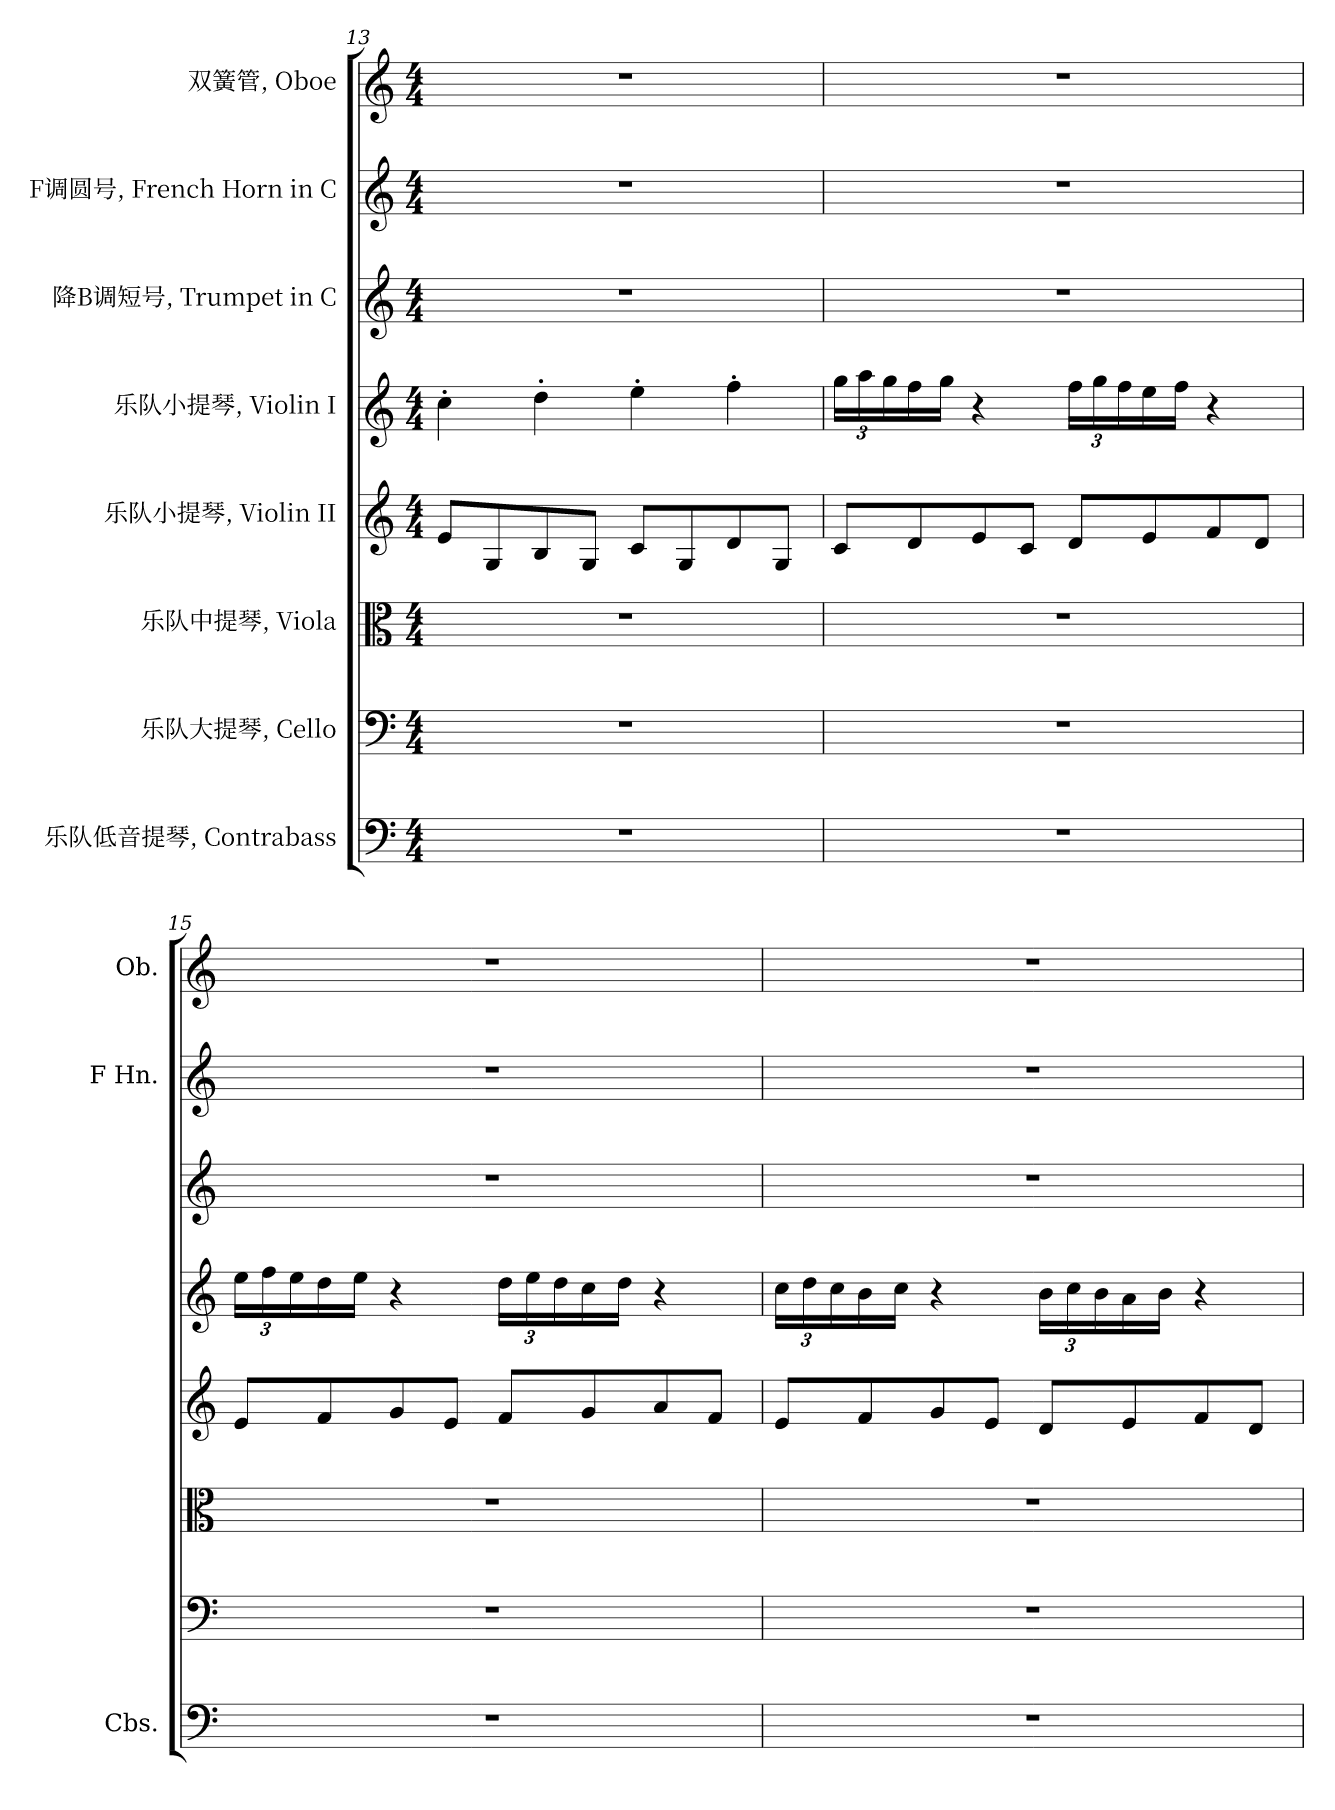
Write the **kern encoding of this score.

**kern	**kern	**kern	**kern	**kern	**kern	**kern	**kern
*part8	*part7	*part6	*part5	*part4	*part3	*part2	*part1
*staff8	*staff7	*staff6	*staff5	*staff4	*staff3	*staff2	*staff1
*I"乐队低音提琴, Contrabass	*I"乐队大提琴, Cello	*I"乐队中提琴, Viola	*I"乐队小提琴, Violin II	*I"乐队小提琴, Violin I	*I"降B调短号, Trumpet in C	*I"F调圆号, French Horn in C	*I"双簧管, Oboe
*I'Cbs.	*	*	*	*	*	*I'F Hn.	*I'Ob.
*clefF4	*clefF4	*clefC3	*clefG2	*clefG2	*clefG2	*clefG2	*clefG2
*ITrd7c12	*	*	*	*	*ITrd1c2	*ITrd4c7	*
*k[]	*k[]	*k[]	*k[]	*k[]	*k[b-e-]	*k[b-]	*k[]
*M4/4	*M4/4	*M4/4	*M4/4	*M4/4	*M4/4	*M4/4	*M4/4
=13	=13	=13	=13	=13	=13	=13	=13
1r	1r	1r	8e/L	4cc'\	1r	1r	1r
.	.	.	8G/	.	.	.	.
.	.	.	8B/	4dd'\	.	.	.
.	.	.	8G/J	.	.	.	.
.	.	.	8c/L	4ee'\	.	.	.
.	.	.	8G/	.	.	.	.
.	.	.	8d/	4ff'\	.	.	.
.	.	.	8G/J	.	.	.	.
=14	=14	=14	=14	=14	=14	=14	=14
*	*	*	*	*Xbrackettup	*	*	*
1r	1r	1r	8c/L	24gg\LL	1r	1r	1r
.	.	.	.	24aa\	.	.	.
.	.	.	.	24gg\	.	.	.
.	.	.	8d/	16ff\	.	.	.
.	.	.	.	16gg\JJ	.	.	.
.	.	.	8e/	4r	.	.	.
.	.	.	8c/J	.	.	.	.
.	.	.	8d/L	24ff\LL	.	.	.
.	.	.	.	24gg\	.	.	.
.	.	.	.	24ff\	.	.	.
.	.	.	8e/	16ee\	.	.	.
.	.	.	.	16ff\JJ	.	.	.
.	.	.	8f/	4r	.	.	.
.	.	.	8d/J	.	.	.	.
!!LO:PB:g=z
=15	=15	=15	=15	=15	=15	=15	=15
1r	1r	1r	8e/L	24ee\LL	1r	1r	1r
.	.	.	.	24ff\	.	.	.
.	.	.	.	24ee\	.	.	.
.	.	.	8f/	16dd\	.	.	.
.	.	.	.	16ee\JJ	.	.	.
.	.	.	8g/	4r	.	.	.
.	.	.	8e/J	.	.	.	.
.	.	.	8f/L	24dd\LL	.	.	.
.	.	.	.	24ee\	.	.	.
.	.	.	.	24dd\	.	.	.
.	.	.	8g/	16cc\	.	.	.
.	.	.	.	16dd\JJ	.	.	.
.	.	.	8a/	4r	.	.	.
.	.	.	8f/J	.	.	.	.
=16	=16	=16	=16	=16	=16	=16	=16
1r	1r	1r	8e/L	24cc\LL	1r	1r	1r
.	.	.	.	24dd\	.	.	.
.	.	.	.	24cc\	.	.	.
.	.	.	8f/	16b\	.	.	.
.	.	.	.	16cc\JJ	.	.	.
.	.	.	8g/	4r	.	.	.
.	.	.	8e/J	.	.	.	.
.	.	.	8d/L	24b\LL	.	.	.
.	.	.	.	24cc\	.	.	.
.	.	.	.	24b\	.	.	.
.	.	.	8e/	16a\	.	.	.
.	.	.	.	16b\JJ	.	.	.
.	.	.	8f/	4r	.	.	.
.	.	.	8d/J	.	.	.	.
=	=	=	=	=	=	=	=
*-	*-	*-	*-	*-	*-	*-	*-
